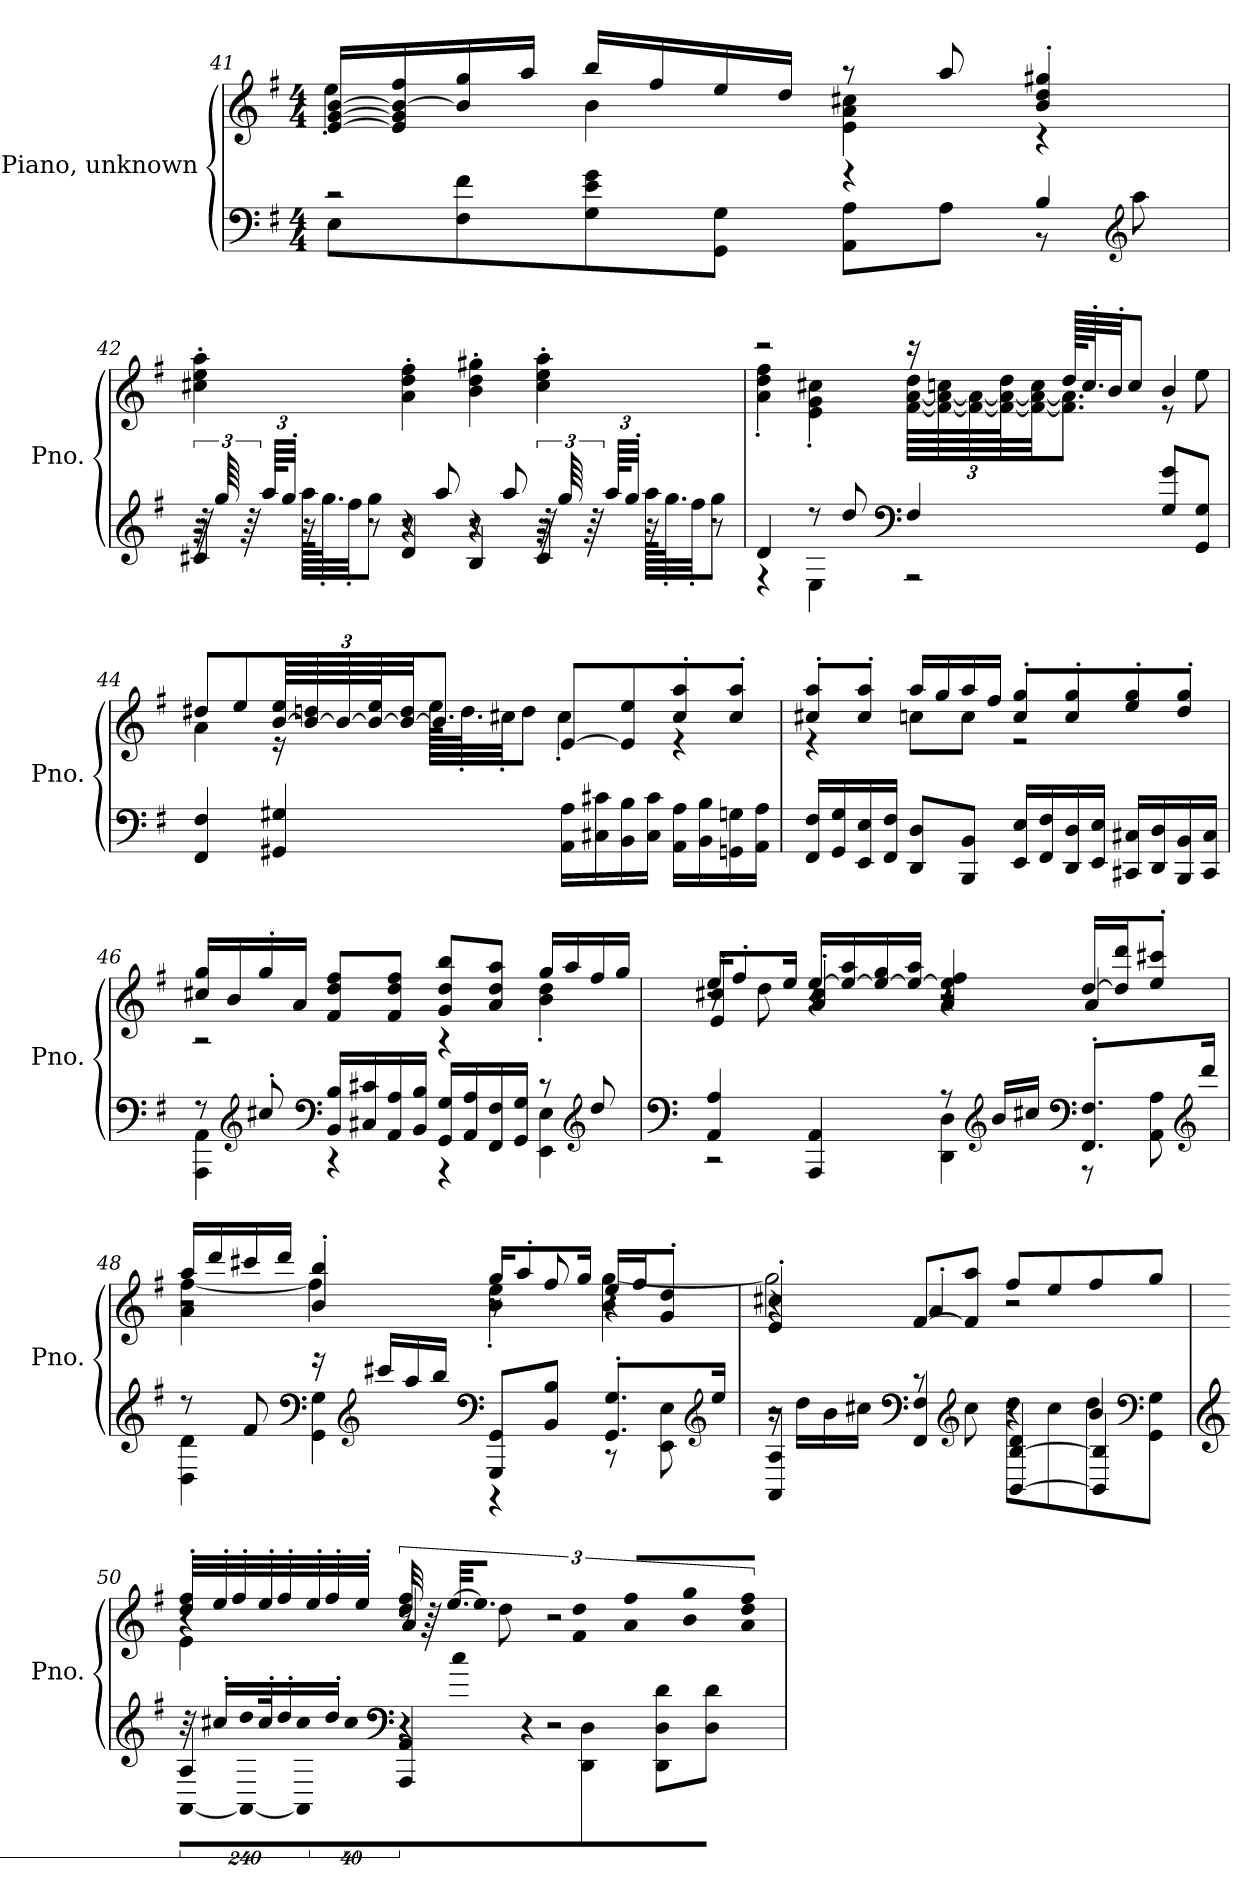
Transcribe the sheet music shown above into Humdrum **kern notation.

**kern	**kern
*part1	*part1
*staff2	*staff1
*I"Piano, unknown	*
*I'Pno.	*
!!LO:LB:g=z
*clefF4	*clefG2
*k[f#]	*k[f#]
*M4/4	*M4/4
=41	=41
*^	*^
2r	8E\L	[16e/ [16g/ [16b/LL	4ee'\
.	.	16e/] 16g/] 16b/_ 16ff#/	.
.	8F#\ 8f#\	16b/] 16gg/	.
.	.	16aa/JJ	.
.	8G\ 8e\ 8g\	16bb/LL	4b\
.	.	16ff#/	.
.	8GG\ 8G\J	16ee/	.
.	.	16dd/JJ	.
4r	8AA\ 8A\L	8r	4e\ 4a\ 4cc#X\
.	8A\J	8aa/	.
4B/	8r	4b/' 4dd/' 4gg#X/'	4r
*clefG2	*	*	*
.	8aa\	.	.
*	*	*v	*v
=42	=42	=42
*	*^	*
96r	16r	4c#X/	4cc#X\' 4ee\' 4aa\'
96gg/	.	.	.
96r	.	.	.
96aa/KLLL	.	.	.
48gg'/JJJ	.	.	.
16r	128aa\KLLLL	.	.
.	64.gg'\J	.	.
.	32ff#'\JJ	.	.
8r	8gg\J	.	.
8r	4r	4d/	4a\' 4dd\' 4ff#\'
8aa/	.	.	.
8r	4r	4B/	4b\' 4dd\' 4gg#X\'
8aa/	.	.	.
96r	16r	4c#/	4cc#\' 4ee\' 4aa\'
96gg/	.	.	.
96r	.	.	.
96aa/KLLL	.	.	.
48gg'/JJJ	.	.	.
16r	128aa\KLLLL	.	.
.	64.gg'\J	.	.
.	32ff#'\JJ	.	.
8r	8gg\J	.	.
*	*v	*v	*
!!LO:LB:g=z
=43	=43	=43
*	*	*^
4d/	4r	2r	4a\' 4dd\' 4ff#\'
8r	4E\	.	4e\' 4g\' 4cc#X\'
8dd/	.	.	.
*clefF4	*	*	*
*	*	*	*Xbrackettup
4F#/	2r	16r	[96f#\ [96a\ 96dd\LLLL
.	.	.	96f#\_ 96a\_ 96ccn\
.	.	.	96f#\_ 96a\_
.	.	.	96f#\_ 96a\_ 96dd\J
.	.	.	48f#\_ 48a\_ 48cc\JJ
.	.	128dd/KLLLL	8.f#\] 8.a\]J
.	.	64.cc'/J	.
.	.	32b'/JJ	.
.	.	8cc/J	.
8G/ 8g/L	.	4b/	8r
8GG/ 8G/J	.	.	8ee\
*v	*v	*	*
!!LO:LB:g=z	!!
=44	=44	=44
4FF#/ 4F#/	8dd#X/L	4a\
.	8ee/	.
4GG#X/ 4G#X/	[96b/ 96ee/LLL	16r
.	96b/_ 96ddn/	.
.	96b/_	.
.	96b/_ 96ee/J	.
.	48b/_ 48dd/JJ	.
.	8.b/J]	128ee\KLLLL
.	.	64.dd'\J
.	.	32cc#X'\JJ
.	.	8dd\J
16AA\ 16A\LL	[8e/L	4cc#'\
16C#X\ 16c#X\	.	.
16BB\ 16B\	8e/] 8ee/	.
16C#\ 16c#\JJ	.	.
16AA\ 16A\LL	8cc#/' 8aa/'	4r
16BB\ 16B\	.	.
16GGn\ 16Gn\	8cc#/' 8aa/'J	.
16AA\ 16A\JJ	.	.
=45	=45	=45
16FF#/ 16F#/LL	8cc#X/' 8aa/'L	4r
16GG/ 16G/	.	.
16EE/ 16E/	8cc#/' 8aa/'J	.
16FF#/ 16F#/JJ	.	.
8DD/ 8D/L	16aa/LL	8ccn\L
.	16gg/	.
8BBB/ 8BB/J	16aa/	8cc\J
.	16ff#/JJ	.
16EE/ 16E/LL	8cc/' 8gg/'L	2r
16FF#/ 16F#/	.	.
16DD/ 16D/	8cc/' 8gg/'	.
16EE/ 16E/JJ	.	.
16CC#X/ 16C#X/LL	8ee/' 8gg/'	.
16DD/ 16D/	.	.
16BBB/ 16BB/	8dd/' 8gg/'J	.
16CC#/ 16C#/JJ	.	.
!!LO:LB:g=z	!!
=46	=46	=46
*^	*	*
8r	4AAA\ 4AA\	16cc#X/ 16gg/LL	2r
.	.	16b/	.
*clefG2	*	*	*
8cc#X'/	.	16gg'/	.
.	.	16a/JJ	.
*clefF4	*	*	*
16BB/ 16B/LL	4r	8f#/ 8dd/ 8ff#/L	.
16C#X/ 16c#X/	.	.	.
16AA/ 16A/	.	8f#/ 8dd/ 8ff#/J	.
16BB/ 16B/JJ	.	.	.
16GG/ 16G/LL	4r	8g/ 8dd/ 8bb/L	4r
16AA/ 16A/	.	.	.
16FF#/ 16F#/	.	8a/ 8dd/ 8aa/J	.
16GG/ 16G/JJ	.	.	.
8r	4EE\ 4E\	16gg/LL	4b\' 4dd\'
.	.	16aa/	.
*clefG2	*	*	*
8dd/	.	16ff#/	.
.	.	16gg/JJ	.
*	*	*v	*v
!!LO:PB:g=z
=47	=47	=47
*clefF4	*	*
*	*	*^
*	*	*	*^
4AA/ 4A/	2r	16ee/KL	8r	4e/' 4cc#X/'
.	.	8ff#'/	.	.
.	.	.	8dd\	.
.	.	16ee/Jk	.	.
4AAA/ 4AA/	.	[16ee/LL	4r	4a/' 4cc#/'
.	.	16ee/_ 16aa/	.	.
.	.	16ee/_ 16gg/	.	.
.	.	16ee/_ 16aa/JJ	.	.
8r	4DD\ 4D\	4a/ 4ee/] 4ff#/	2r	4r
*clefG2	*	*	*	*
16b/LL	.	.	.	.
16cc#X/JJ	.	.	.	.
*clefF4	*	*	*	*
8.FF#/' 8.F#/'L	8r	[16dd/LL	.	4a/
.	.	16dd/] 16ddd/J	.	.
.	8AA\ 8A\	8ee/' 8ccc#X/'J	.	.
*clefG2	*	*	*	*
16ddd/Jk	.	.	.	.
!!LO:LB:g=z	!!	!!
=48	=48	=48	=48	=48
8r	4D\ 4d\	16aa/LL	4a\ [4ff#\	2r
.	.	16ddd/	.	.
8f#/	.	16ccc#X/	.	.
.	.	16ddd/JJ	.	.
*clefF4	*	*	*	*
16r	4GG\ 4G\	4b/' 4bb/'	4ff#\]	.
*clefG2	*	*	*	*
16ccc#X/LL	.	.	.	.
16aa/	.	.	.	.
16bb/JJ	.	.	.	.
*clefF4	*	*	*	*
8GGG/ 8GG/L	4r	16gg/KL	4b\' 4ee\'	8r
.	.	8aa'/	.	.
8BB/ 8B/J	.	.	.	8ff#/
.	.	16gg/Jk	.	.
8.GG/' 8.G/'L	8r	16ee/LL	4b\ [4gg\	4r
.	.	16ff#/J	.	.
.	8EE\ 8E\	8g/' 8dd/'J	.	.
*clefG2	*	*	*	*
16ee/Jk	.	.	.	.
=49	=49	=49	=49	=49
*	*^	*	*	*
2r	16r	4AA/ 4A/	4e/' 4cc#X/'	2gg\]	4r
.	16dd\LL	.	.	.	.
.	16b\	.	.	.	.
.	16cc#X\JJ	.	.	.	.
*clefF4	*	*	*	*	*
.	8r	4FF#/ 4F#/	[8f#/L	.	4a'/
*clefG2	*	*	*	*	*
.	8cc#\	.	8f#/] 8aa/J	.	.
4r	8dd\L	[4BB/ [4B/ 4d/	8ff#/L	2r	2r
.	8cc#\	.	8ee/	.	.
4b/	8dd\	4BB/] 4B/]	8ff#/	.	.
*clefF4	*	*	*	*	*
.	8GG\ 8G\J	.	8gg/J	.	.
!!LO:LB:g=z	!!	!!
=50	=50	=50	=50	=50	=50
*clefG2	*	*	*	*	*
!	!LO:N:vis=16	!	!	!	!
32r	[1920%137AA\LL	4A/	32dd/' 32ff#/'LLL	4e\	4r
16cc#X'/LL	.	.	32ee'/	.	.
.	.	.	32ff#'/	.	.
!	!LO:N:vis=16	!	!	!	!
.	1920%137AA\_ 1920%137dd\	.	.	.	.
32cc#'/K	.	.	32ee'/	.	.
16dd'/	.	.	32ff#'/	.	.
!	!LO:N:vis=16	!	!	!	!
.	1920%137AA\] 1920%137cc#\	.	.	.	.
.	.	.	32ee'/	.	.
16dd'/JJ	.	.	32ff#'/	.	.
!	!LO:N:vis=32	!	!	!	!
.	640%23cc#\JJk	.	.	.	.
.	.	.	32ee'/JJJ	.	.
*clefF4	*	*	*	*	*
!	!LO:N:vis=32	!	!	!	!
*	*	*	*brackettup	*	*
4AAA/ 4AA/	640%23r	4r	48dd/ 48ff#/	8r	4a/
.	.	.	96r	.	.
.	.	.	[48.ee/KKL	.	.
!	!LO:N:vis=16	!	!	!	!
.	1920%137cc#\	.	.	.	.
.	.	.	8.ee/J]	.	.
!	!LO:N:vis=8	!	!	!	!
.	960%137r	.	.	.	.
.	.	.	.	8dd\	.
2r	4DD\ 4D\	2r	4f#/ 4dd/	2r	2r
.	8DD\ 8D\ 8d\L	.	16a/ 16ff#/LL	.	.
.	.	.	16b/ 16gg/J	.	.
.	8D\ 8d\J	.	8a/ 8dd/ 8ff#/J	.	.
*v	*v	*v	*	*	*
*	*v	*v	*v
=	=
*-	*-
